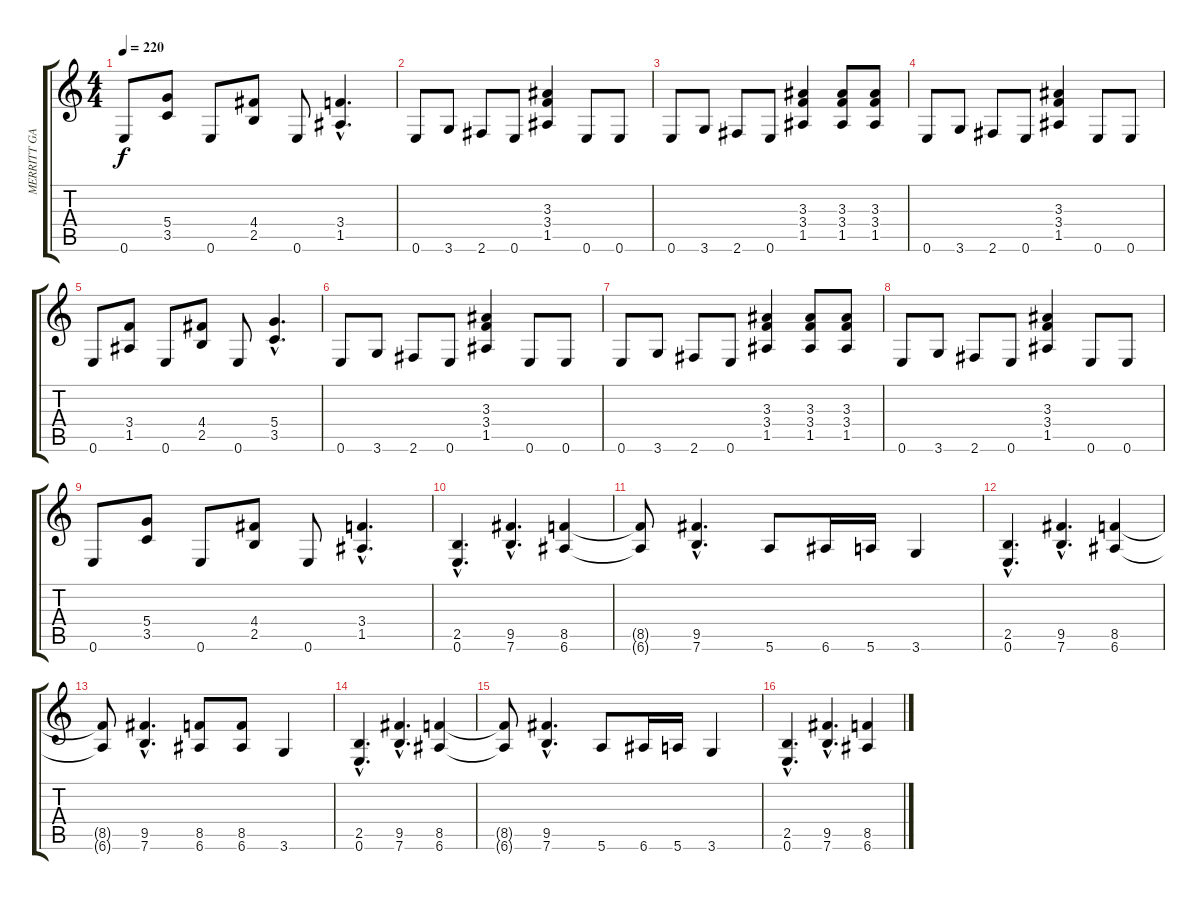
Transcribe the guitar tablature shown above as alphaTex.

\track ("MERRITT GANT - -Guitar" "MERRITT GA") {instrument distortionguitar}
\staff {score tabs}
\tuning (E4 B3 G3 D3 A2 E2) {hide}
\ts (4 4)
\tempo 220
\clef g2
\ks c
0.6.8{dy f} (5.4 3.5).8 0.6.8 (4.4 2.5).8 0.6.8 (3.4{hac} 1.5{hac}).4{d} |
0.6.8 3.6.8 2.6.8 0.6.8 (3.3 3.4 1.5).4 0.6.8 0.6.8 |
0.6.8 3.6.8 2.6.8 0.6.8 (3.3 3.4 1.5).4 (3.3 3.4 1.5).8 (3.3 3.4 1.5).8 |
0.6.8 3.6.8 2.6.8 0.6.8 (3.3 3.4 1.5).4 0.6.8 0.6.8 |
0.6.8 (3.4 1.5).8 0.6.8 (4.4 2.5).8 0.6.8 (5.4{hac} 3.5{hac}).4{d} |
0.6.8 3.6.8 2.6.8 0.6.8 (3.3 3.4 1.5).4 0.6.8 0.6.8 |
0.6.8 3.6.8 2.6.8 0.6.8 (3.3 3.4 1.5).4 (3.3 3.4 1.5).8 (3.3 3.4 1.5).8 |
0.6.8 3.6.8 2.6.8 0.6.8 (3.3 3.4 1.5).4 0.6.8 0.6.8 |
0.6.8 (5.4 3.5).8 0.6.8 (4.4 2.5).8 0.6.8 (3.4{hac} 1.5{hac}).4{d} |
(2.5{hac} 0.6{hac}).4{d} (9.5{hac} 7.6{hac}).4{d} (8.5 6.6).4 |
(8.5{t} 6.6{t}).8 (9.5{hac} 7.6{hac}).4{d} 5.6.8 6.6.16 5.6.16 3.6.4 |
(2.5{hac} 0.6{hac}).4{d} (9.5{hac} 7.6{hac}).4{d} (8.5 6.6).4 |
(8.5{t} 6.6{t}).8 (9.5{hac} 7.6{hac}).4{d} (8.5 6.6).8 (8.5 6.6).8 3.6.4 |
(2.5{hac} 0.6{hac}).4{d} (9.5{hac} 7.6{hac}).4{d} (8.5 6.6).4 |
(8.5{t} 6.6{t}).8 (9.5{hac} 7.6{hac}).4{d} 5.6.8 6.6.16 5.6.16 3.6.4 |
(2.5{hac} 0.6{hac}).4{d} (9.5{hac} 7.6{hac}).4{d} (8.5 6.6).4
